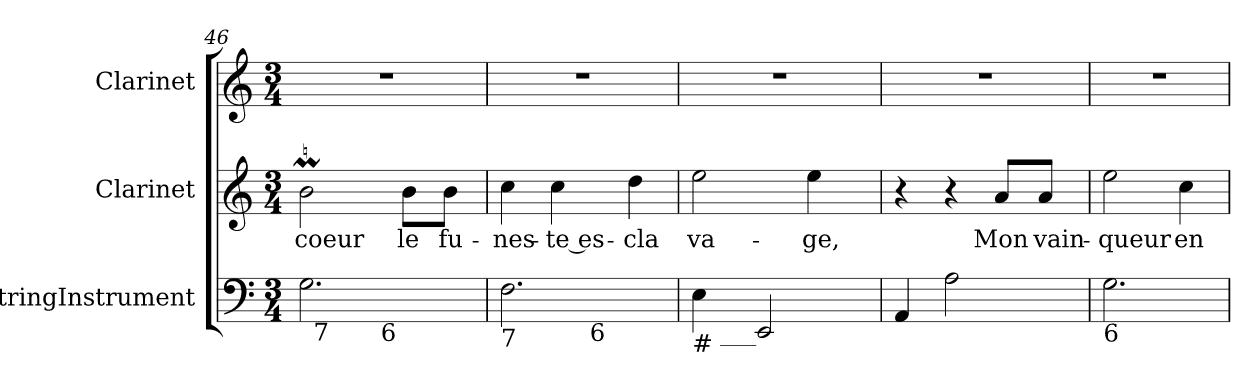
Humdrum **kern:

**kern	**kern	**text	**kern
*part3	*part2	*part2	*part1
*staff3	*staff2	*staff2	*staff1
*I"StringInstrument	*I"Clarinet	*	*I"Clarinet
*I'Str	*I'Cl	*	*I'Cl
*clefF4	*clefG2	*	*clefG2
*	*ITrd1c2	*	*ITrd1c2
*k[]	*k[b-e-]	*	*k[b-e-]
*C:	*B-:	*	*B-:
*M3/4	*M3/4	*	*M3/4
=46	=46	=46	=46
*^	*	*	*
*	*^	*	*	*
2.G\	32ryy	4..ryy	2aM\	coeur	2.r
!	!LO:TX:b:t=7	!	!	!	!
.	2ryy	.	.	.	.
!	!	!LO:TX:b:t=6	!	!	!
.	.	4ryy	.	.	.
.	.	.	8a\L	le	.
.	8..ryy	.	.	.	.
.	.	.	8a\J	fu-	.
.	.	16ryy	.	.	.
=47	=47	=47	=47	=47	=47
!LO:TX:b:t=7	!	!	!	!	!
*	*v	*v	*	*	*
2.F\	4.ryy	4b-\	-nes-	2.r
.	.	4b-\	-te es-	.
!	!LO:TX:b:t=6	!	!	!
.	4.ryy	.	.	.
.	.	4cc\	-cla	.
=48	=48	=48	=48	=48
!LO:TX:b:t=#	!	!	!	!
4E\	16.ryy	2dd\	va-	2.r
!	!LO:TX:b:t=___	!	!	!
.	2ryy	.	.	.
2EE/	.	.	.	.
.	.	4dd\	-ge,	.
.	8ryy	.	.	.
.	32ryy	.	.	.
*v	*v	*	*	*
!!LO:LB:g=z
=49	=49	=49	=49
4AA/	4r	.	2.r
2A\	4r	.	.
.	8g/L	Mon	.
.	8g/J	vain-	.
=50	=50	=50	=50
!LO:TX:b:t=6	!	!	!
2.G\	2dd\	-queur	2.r
.	4b-\	en-	.
=	=	=	=
*-	*-	*-	*-
